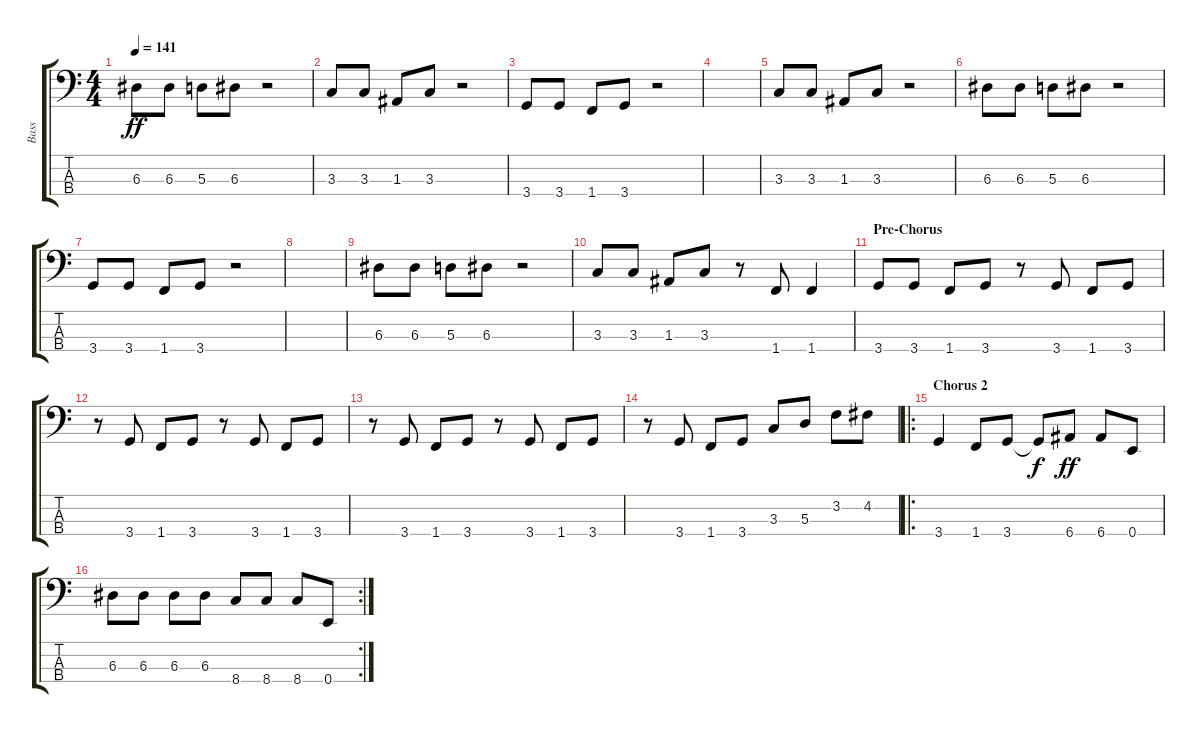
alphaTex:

\track ("Bass" "Bass") {instrument electricbassfinger}
\staff {score tabs}
\tuning (G2 D2 A1 E1) {hide}
\ts (4 4)
\tempo 141
\clef f4
\ks c
6.3.8{dy ff} 6.3.8 5.3.8 6.3.8 r.2 |
3.3.8 3.3.8 1.3.8 3.3.8 r.2 |
3.4.8 3.4.8 1.4.8 3.4.8 r.2 |
|
3.3.8 3.3.8 1.3.8 3.3.8 r.2 |
6.3.8 6.3.8 5.3.8 6.3.8 r.2 |
3.4.8 3.4.8 1.4.8 3.4.8 r.2 |
|
6.3.8 6.3.8 5.3.8 6.3.8 r.2 |
3.3.8 3.3.8 1.3.8 3.3.8 r.8 1.4.8 1.4.4 |
\section ("" "Pre-Chorus")
3.4.8 3.4.8 1.4.8 3.4.8 r.8 3.4.8 1.4.8 3.4.8 |
r.8 3.4.8 1.4.8 3.4.8 r.8 3.4.8 1.4.8 3.4.8 |
r.8 3.4.8 1.4.8 3.4.8 r.8 3.4.8 1.4.8 3.4.8 |
r.8 3.4.8 1.4.8 3.4.8 3.3.8 5.3.8 3.2.8 4.2.8 |
\ro
\section ("" "Chorus 2")
3.4.4 1.4.8 3.4.8 3.4{t}.8{dy f} 6.4.8{dy ff} 6.4.8 0.4.8 |
\rc 2
6.3.8 6.3.8 6.3.8 6.3.8 8.4.8 8.4.8 8.4.8 0.4.8
